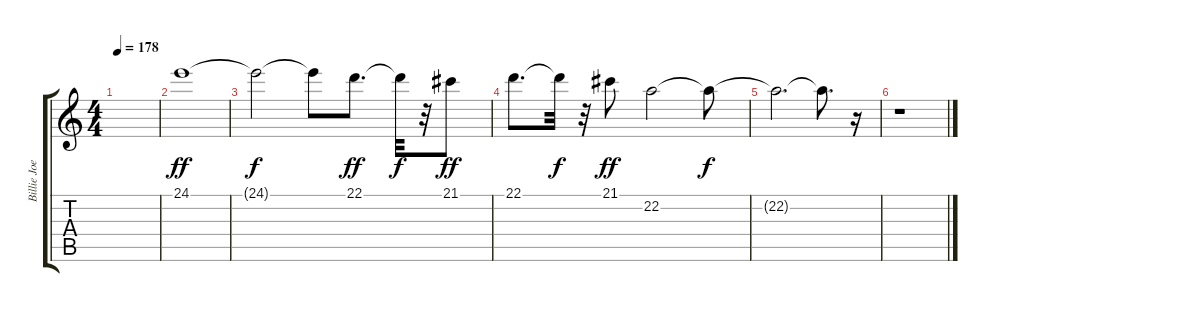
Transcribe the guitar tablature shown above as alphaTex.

\track ("Billie Joe - Vocals" "Billie Joe") {instrument lead6voice}
\staff {score tabs}
\tuning (E4 B3 G3 D3 A2 E2) {hide}
\ts (4 4)
\tempo 178
\clef g2
\ks c
|
24.1.1{dy ff} |
24.1{t}.2{dy f} 24.1{t}.8 22.1.8{d dy ff} 22.1{t}.32{dy f} r.32 21.1.8{dy ff} |
22.1.8{d} 22.1{t}.32{dy f} r.32 21.1.8{dy ff} 22.2.2 22.2{t}.8{dy f} |
22.2{t}.2{d} 22.2{t}.8{d} r.16 |
r.1
